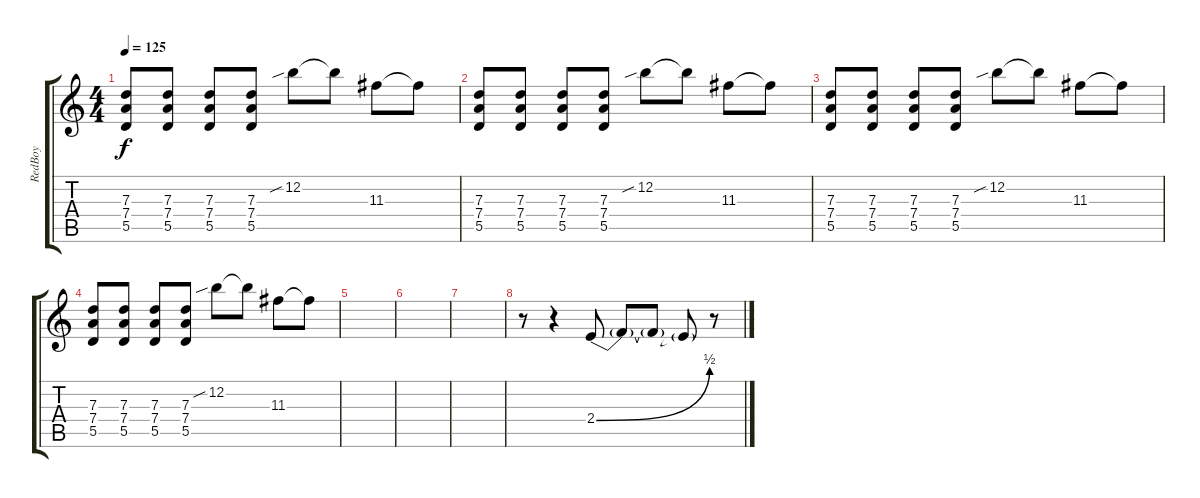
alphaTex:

\track ("RedBoy" "RedBoy") {instrument overdrivenguitar}
\staff {score tabs}
\tuning (E4 B3 G3 D3 A2 E2) {hide}
\ts (4 4)
\tempo 125
\clef g2
\ks c
(7.3 7.4 5.5).8{dy f instrument overdrivenguitar} (7.3 7.4 5.5).8 (7.3 7.4 5.5).8 (7.3 7.4 5.5).8 12.2{sib}.8 12.2{t}.8 11.3.8 11.3{t}.8 |
(7.3 7.4 5.5).8 (7.3 7.4 5.5).8 (7.3 7.4 5.5).8 (7.3 7.4 5.5).8 12.2{sib}.8 12.2{t}.8 11.3.8 11.3{t}.8 |
(7.3 7.4 5.5).8 (7.3 7.4 5.5).8 (7.3 7.4 5.5).8 (7.3 7.4 5.5).8 12.2{sib}.8 12.2{t}.8 11.3.8 11.3{t}.8 |
(7.3 7.4 5.5).8 (7.3 7.4 5.5).8 (7.3 7.4 5.5).8 (7.3 7.4 5.5).8 12.2{sib}.8 12.2{t}.8 11.3.8 11.3{t}.8 |
|
|
|
r.8 r.4 2.4{be (bend 0 0 60 2)}.8 2.4{t}.8 2.4{t}.8 2.4{t}.8 r.8
